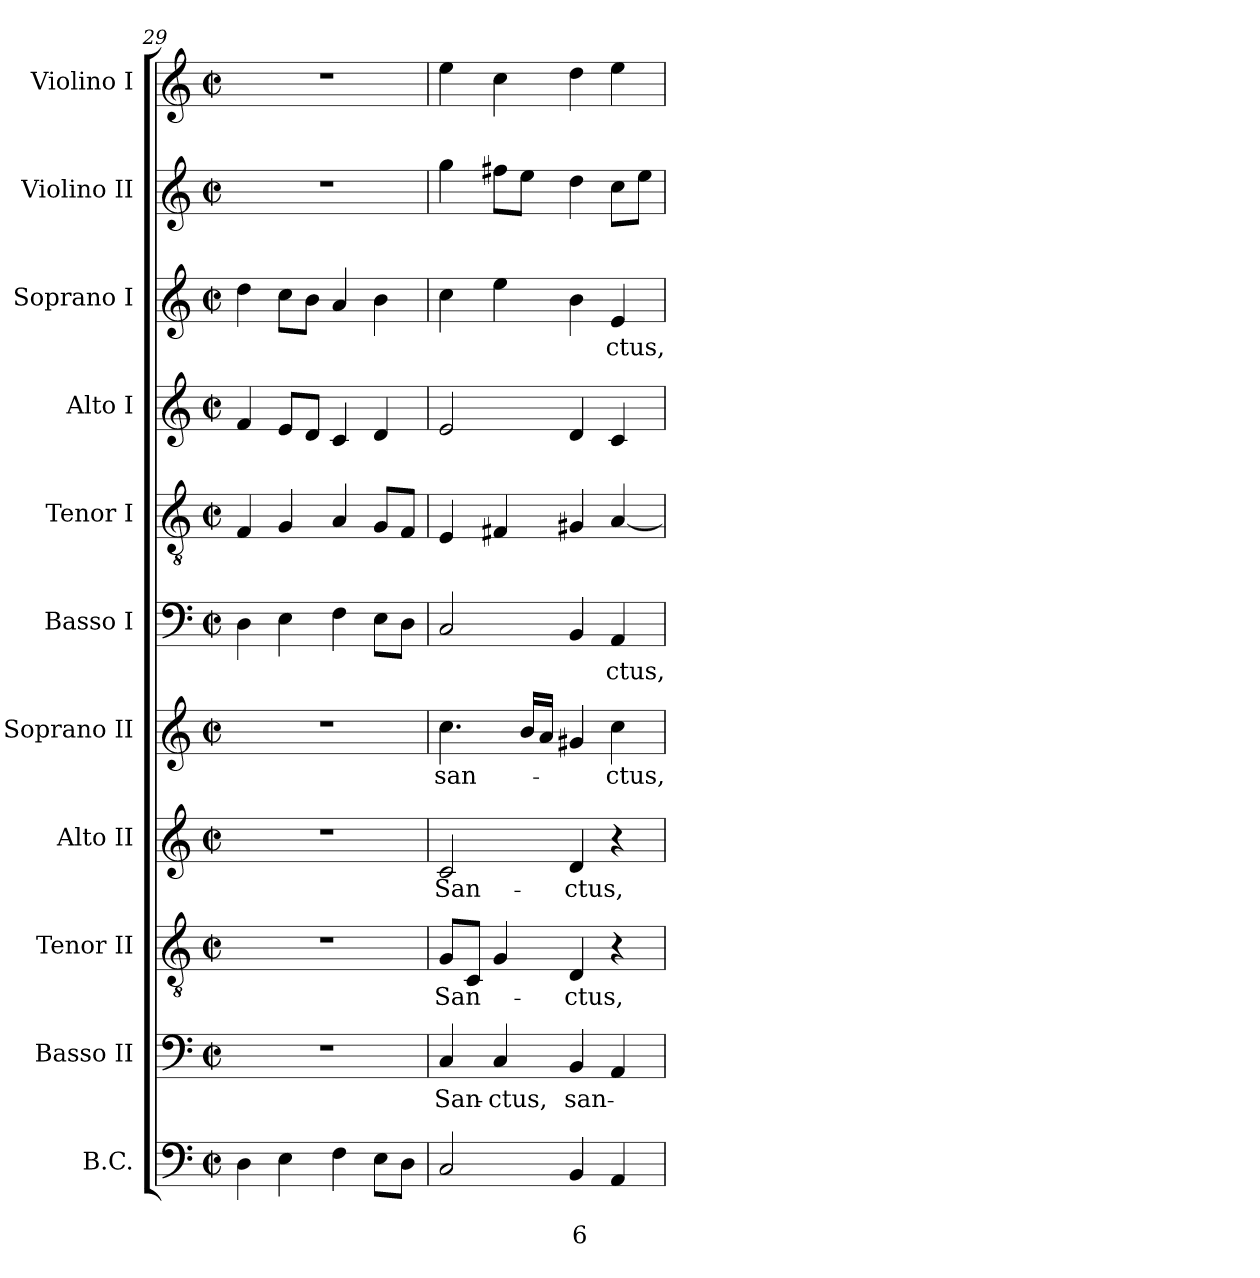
**kern	**text	**text	**kern	**text	**kern	**text	**kern	**text	**kern	**text	**kern	**text	**kern	**kern	**kern	**text	**kern	**kern
*part11	*part11	*part11	*part10	*part10	*part9	*part9	*part8	*part8	*part7	*part7	*part6	*part6	*part5	*part4	*part3	*part3	*part2	*part1
*staff11	*staff11	*staff11	*staff10	*staff10	*staff9	*staff9	*staff8	*staff8	*staff7	*staff7	*staff6	*staff6	*staff5	*staff4	*staff3	*staff3	*staff2	*staff1
*I"B.C.	*	*	*I"Basso II	*	*I"Tenor II	*	*I"Alto II	*	*I"Soprano II	*	*I"Basso I	*	*I"Tenor I	*I"Alto I	*I"Soprano I	*	*I"Violino II	*I"Violino I
*I'BC	*	*	*I'B 2	*	*I'T 2	*	*I'A 2	*	*I'S 2	*	*I'B 1	*	*I'T 1	*I'A 1	*I'S 1	*	*I'Vln. II	*I'Vln. I
*clefF4	*	*	*clefF4	*	*clefGv2	*	*clefG2	*	*clefG2	*	*clefF4	*	*clefGv2	*clefG2	*clefG2	*	*clefG2	*clefG2
*k[]	*	*	*k[]	*	*k[]	*	*k[]	*	*k[]	*	*k[]	*	*k[]	*k[]	*k[]	*	*k[]	*k[]
*C:	*	*	*C:	*	*C:	*	*C:	*	*C:	*	*C:	*	*C:	*C:	*C:	*	*C:	*C:
*M2/2	*	*	*M2/2	*	*M2/2	*	*M2/2	*	*M2/2	*	*M2/2	*	*M2/2	*M2/2	*M2/2	*	*M2/2	*M2/2
*met(c|)	*	*	*met(c|)	*	*met(c|)	*	*met(c|)	*	*met(c|)	*	*met(c|)	*	*met(c|)	*met(c|)	*met(c|)	*	*met(c|)	*met(c|)
=29	=29	=29	=29	=29	=29	=29	=29	=29	=29	=29	=29	=29	=29	=29	=29	=29	=29	=29
4D\	.	.	1r	.	1r	.	1r	.	1r	.	4D\	.	4F/	4f/	4dd\	.	1r	1r
4E\	.	.	.	.	.	.	.	.	.	.	4E\	.	4G/	8e/L	8cc\L	.	.	.
.	.	.	.	.	.	.	.	.	.	.	.	.	.	8d/J	8b\J	.	.	.
4F\	.	.	.	.	.	.	.	.	.	.	4F\	.	4A/	4c/	4a/	.	.	.
8E\L	.	.	.	.	.	.	.	.	.	.	8E\L	.	8G/L	4d/	4b\	.	.	.
8D\J	.	.	.	.	.	.	.	.	.	.	8D\J	.	8F/J	.	.	.	.	.
=30	=30	=30	=30	=30	=30	=30	=30	=30	=30	=30	=30	=30	=30	=30	=30	=30	=30	=30
!	!	!	!	!LO:LY:b	!	!	!	!	!	!	!	!	!	!	!	!	!	!
!	!	!	!	!	!	!LO:LY:b	!	!	!	!	!	!	!	!	!	!	!	!
!	!	!	!	!	!	!	!	!LO:LY:b	!	!	!	!	!	!	!	!	!	!
!	!	!	!	!	!	!	!	!	!	!LO:LY:b	!	!	!	!	!	!	!	!
2C/	.	.	4C/	San-	8G/L	San-	2c/	San-	4.cc\	san-	2C/	.	4E/	2e/	4cc\	.	4gg\	4ee\
.	.	.	.	.	8C/J	.	.	.	.	.	.	.	.	.	.	.	.	.
!	!	!	!	!LO:LY:b	!	!	!	!	!	!	!	!	!	!	!	!	!	!
.	.	.	4C/	-ctus,	4G/	.	.	.	.	.	.	.	4F#X/	.	4ee\	.	8ff#X\L	4cc\
.	.	.	.	.	.	.	.	.	16b/LL	.	.	.	.	.	.	.	8ee\J	.
.	.	.	.	.	.	.	.	.	16a/JJ	.	.	.	.	.	.	.	.	.
!	!	!LO:LY:b	!	!	!	!	!	!	!	!	!	!	!	!	!	!	!	!
!	!	!	!	!LO:LY:b	!	!	!	!	!	!	!	!	!	!	!	!	!	!
!	!	!	!	!	!	!LO:LY:b	!	!	!	!	!	!	!	!	!	!	!	!
!	!	!	!	!	!	!	!	!LO:LY:b	!	!	!	!	!	!	!	!	!	!
4BB/	.	6	4BB/	san-	4D/	-ctus,	4d/	-ctus,	4g#X/	.	4BB/	.	4G#X/	4d/	4b\	.	4dd\	4dd\
!	!	!	!	!	!	!	!	!	!	!LO:LY:b	!	!	!	!	!	!	!	!
!	!	!	!	!	!	!	!	!	!	!	!	!LO:LY:b	!	!	!	!	!	!
!	!	!	!	!	!	!	!	!	!	!	!	!	!	!	!	!LO:LY:b	!	!
4AA/	.	.	4AA/	.	4r	.	4r	.	4cc\	-ctus,	4AA/	-ctus,	[4A/	4c/	4e/	-ctus,	8cc\L	4ee\
.	.	.	.	.	.	.	.	.	.	.	.	.	.	.	.	.	8ee\J	.
=	=	=	=	=	=	=	=	=	=	=	=	=	=	=	=	=	=	=
*-	*-	*-	*-	*-	*-	*-	*-	*-	*-	*-	*-	*-	*-	*-	*-	*-	*-	*-
